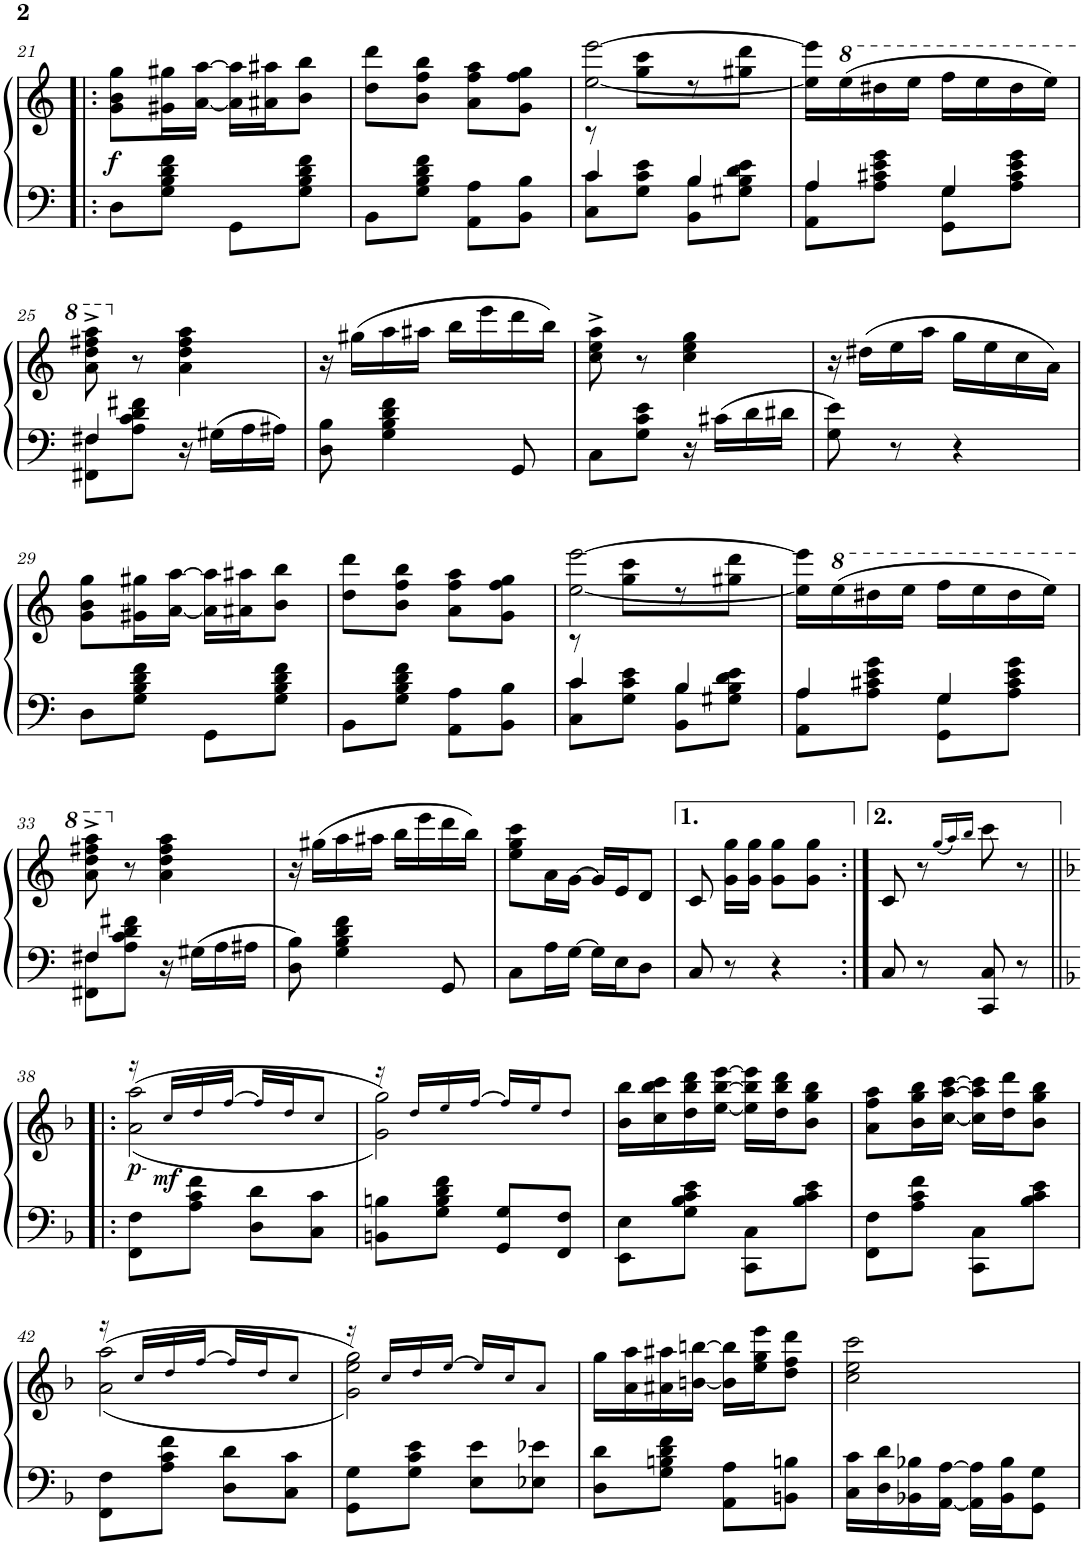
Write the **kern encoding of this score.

**kern	**kern	**dynam
*part1	*part1	*part1
*staff2	*staff1	*staff1/2
*I"Piano	*	*
*I'Pno.	*	*
!!LO:PB:g=z
*clefF4	*clefG2	*
*k[]	*k[]	*
*M2/4	*M2/4	*
=21!|:	=21!|:	=21!|:
!	!	!LO:DY:b
8D\L	8g\ 8b\ 8gg\L	f
8G\ 8B\ 8d\ 8f\J	16g#X\ 16gg#X\L	.
.	[16a\ [16aa\JJ	.
8GG\L	16a\] 16aa\]LL	.
.	16a#X\ 16aa#X\J	.
8G\ 8B\ 8d\ 8f\J	8b\ 8bb\J	.
=22	=22	=22
8BB\L	8dd\ 8ddd\L	.
8G\ 8B\ 8d\ 8f\J	8b\ 8ff\ 8bb\J	.
8AA\ 8A\L	8a\ 8ff\ 8aa\L	.
8BB\ 8B\J	8g\ 8ff\ 8gg\J	.
=23	=23	=23
*^	*^	*
4c/	8C\ 8c\L	[<2ee\ [>2eee\	8r	.
.	8G\ 8c\ 8e\J	.	8gg\ 8ccc\L	.
4B/	8BB\ 8B\L	.	8r	.
.	8G#X\ 8B\ 8d\ 8e\J	.	8gg#X\ 8ddd\J	.
*	*	*v	*v	*
=24	=24	=24	=24
4A/	8AA\ 8A\L	16ee\] 16eee\]LL	.
*	*	*8va	*
.	.	(16eee\	.
.	8A\ 8c#X\ 8e\ 8g\J	16ddd#X\	.
.	.	16eee\JJ	.
4G/	8GG\ 8G\L	16fff\LL	.
.	.	16eee\	.
.	8A\ 8c#\ 8e\ 8g\J	16ddd#\	.
.	.	16eee\JJ)	.
!!LO:LB:g=z
=25	=25	=25	=25
4F#X/	8FF#X\ 8F#\L	8aa\^ 8ddd\^ 8fff#X\^ 8aaa\^	.
*	*	*X8va	*
.	8A\ 8c\ 8d\ 8f#X\J	8r	.
16r	4ryy	4a\ 4dd\ 4ff#\ 4aa\	.
16G#X\LL	.	.	.
16A\	.	.	.
16A#X\JJ	.	.	.
*v	*v	*	*
=26	=26	=26
8D\ 8B\	16r	.
.	(16gg#X\LL	.
4G\ 4B\ 4d\ 4f\	16aa\	.
.	16aa#X\JJ	.
.	16bb\LL	.
.	16eee\	.
8GG/	16ddd\	.
.	16bb\JJ)	.
=27	=27	=27
8C\L	8cc\^ 8ee\^ 8aa\^	.
8G\ 8c\ 8e\J	8r	.
16r	4cc\ 4ee\ 4gg\	.
16c#X\LL	.	.
16d\	.	.
16d#X\JJ	.	.
=28	=28	=28
8G\ 8e\	16r	.
.	(16dd#X\LL	.
8r	16ee\	.
.	16aa\JJ	.
4r	16gg\LL	.
.	16ee\	.
.	16cc\	.
.	16a\JJ)	.
!!LO:LB:g=z
=29	=29	=29
8D\L	8g\ 8b\ 8gg\L	.
8G\ 8B\ 8d\ 8f\J	16g#X\ 16gg#X\L	.
.	[16a\ [16aa\JJ	.
8GG\L	16a\] 16aa\]LL	.
.	16a#X\ 16aa#X\J	.
8G\ 8B\ 8d\ 8f\J	8b\ 8bb\J	.
=30	=30	=30
8BB\L	8dd\ 8ddd\L	.
8G\ 8B\ 8d\ 8f\J	8b\ 8ff\ 8bb\J	.
8AA\ 8A\L	8a\ 8ff\ 8aa\L	.
8BB\ 8B\J	8g\ 8ff\ 8gg\J	.
=31	=31	=31
*^	*^	*
4c/	8C\ 8c\L	[2ee\ [>2eee\	8r	.
.	8G\ 8c\ 8e\J	.	8gg\ 8ccc\L	.
4B/	8BB\ 8B\L	.	8r	.
.	8G#X\ 8B\ 8d\ 8e\J	.	8gg#X\ 8ddd\J	.
*	*	*v	*v	*
=32	=32	=32	=32
4A/	8AA\ 8A\L	16ee\] 16eee\]LL	.
*	*	*8va	*
.	.	(16eee\	.
.	8A\ 8c#X\ 8e\ 8g\J	16ddd#X\	.
.	.	16eee\JJ	.
4G/	8GG\ 8G\L	16fff\LL	.
.	.	16eee\	.
.	8A\ 8c#\ 8e\ 8g\J	16ddd#\	.
.	.	16eee\JJ)	.
!!LO:LB:g=z
=33	=33	=33	=33
4F#X/	8FF#X\ 8F#\L	8aa\^ 8ddd\^ 8fff#X\^ 8aaa\^	.
*	*	*X8va	*
.	8A\ 8c\ 8d\ 8f#X\J	8r	.
16r	4ryy	4a\ 4dd\ 4ff#\ 4aa\	.
16G#X\LL	.	.	.
16A\	.	.	.
16A#X\JJ	.	.	.
*v	*v	*	*
=34	=34	=34
8D\ 8B\	16r	.
.	(16gg#X\LL	.
4G\ 4B\ 4d\ 4f\	16aa\	.
.	16aa#X\JJ	.
.	16bb\LL	.
.	16eee\	.
8GG/	16ddd\	.
.	16bb\JJ)	.
=35	=35	=35
8C\L	8ee\ 8gg\ 8ccc\L	.
16A\L	16a\L	.
[16G\JJ	[16g\JJ	.
16G\LL]	16g/LL]	.
16E\J	16e/J	.
8D\J	8d/J	.
=36	=36	=36
8C/	8c/	.
8r	16g\ 16gg\LL	.
.	16g\ 16gg\JJ	.
4r	8g\ 8gg\L	.
.	8g\ 8gg\J	.
=37:|!	=37:|!	=37:|!
8C/	8c/	.
8r	8r	.
.	(16qgg/LL	.
.	16qaa/)	.
.	16qbb/JJ	.
8CC/ 8C/	8ccc\	.
8r	8r	.
!!LO:LB:g=z
=38!|:	=38!|:	=38!|:
*k[b-]	*k[b-]	*
*	*^	*
!	!	!	!LO:DY:b
!	!	!	!LO:DY:n=1:b
8FF\ 8F\L	16r	(>(2a\ 2aa\	p other-dynamics
!	!	!	!LO:DY:n=2:b
.	16cc!/LL	.	mf
8A\ 8c\ 8f\J	16dd!/	.	.
.	[16ff!/JJ	.	.
8D\ 8d\L	16ff!/LL]	.	.
.	16dd!/J	.	.
8C\ 8c\J	8cc!/J	.	.
=39	=39	=39	=39
8BBn\ 8Bn\L	16r	2g\ 2gg\))	.
.	16dd!/LL	.	.
8G\ 8B\ 8d\ 8f\J	16ee!/	.	.
.	[16ff!/JJ	.	.
8GG/ 8G/L	16ff!/LL]	.	.
.	16ee!/J	.	.
8FF/ 8F/J	8dd!/J	.	.
*	*v	*v	*
=40	=40	=40
8EE\ 8E\L	16b-\ 16bb-\LL	.
.	16cc\ 16bb-\ 16ccc\	.
8G\ 8B-\ 8c\ 8e\J	16dd\ 16bb-\ 16ddd\	.
.	[16ee\ [16bb-\ [16eee\JJ	.
8CC\ 8C\L	16ee\] 16bb-\] 16eee\]LL	.
.	16dd\ 16bb-\ 16ddd\J	.
8B-\ 8c\ 8e\J	8b-\ 8gg\ 8bb-\J	.
=41	=41	=41
8FF\ 8F\L	8a\ 8ff\ 8aa\L	.
8A\ 8c\ 8f\J	16b-\ 16gg\ 16bb-\L	.
.	[16cc\ [16aa\ [16ccc\JJ	.
8CC\ 8C\L	16cc\] 16aa\] 16ccc\]LL	.
.	16dd\ 16ddd\J	.
8B-\ 8c\ 8e\J	8b-\ 8gg\ 8bb-\J	.
!!LO:LB:g=z
=42	=42	=42
*	*^	*
8FF\ 8F\L	16r	((>2a\ 2aa\	.
.	16cc!/LL	.	.
8A\ 8c\ 8f\J	16dd!/	.	.
.	[16ff!/JJ	.	.
8D\ 8d\L	16ff!/LL]	.	.
.	16dd!/J	.	.
8C\ 8c\J	8cc!/J	.	.
=43	=43	=43	=43
8GG\ 8G\L	16r	2g\ 2ee\ 2gg\))	.
.	16cc!/LL	.	.
8G\ 8c\ 8e\J	16dd!/	.	.
.	[16ee!/JJ	.	.
8E\ 8e\L	16ee!/LL]	.	.
.	16cc!/J	.	.
8E-X\ 8e-X\J	8a!/J	.	.
*	*v	*v	*
=44	=44	=44
8D\ 8d\L	16gg\LL	.
.	16a\ 16aa\	.
8G\ 8Bn\ 8d\ 8f\J	16a#X\ 16aa#X\	.
.	[16bn\ [16bbn\JJ	.
8AA\ 8A\L	16b\] 16bb\]LL	.
.	16ee\ 16gg\ 16eee\J	.
8BBn\ 8Bn\J	8dd\ 8ff\ 8ddd\J	.
=45	=45	=45
16C\ 16c\LL	2cc\ 2ee\ 2ccc\	.
16D\ 16d\	.	.
16BB-X\ 16B-X\	.	.
[16AA\ [16A\JJ	.	.
16AA\] 16A\]LL	.	.
16BB-\ 16B-\J	.	.
8GG\ 8G\J	.	.
=	=	=
*-	*-	*-
